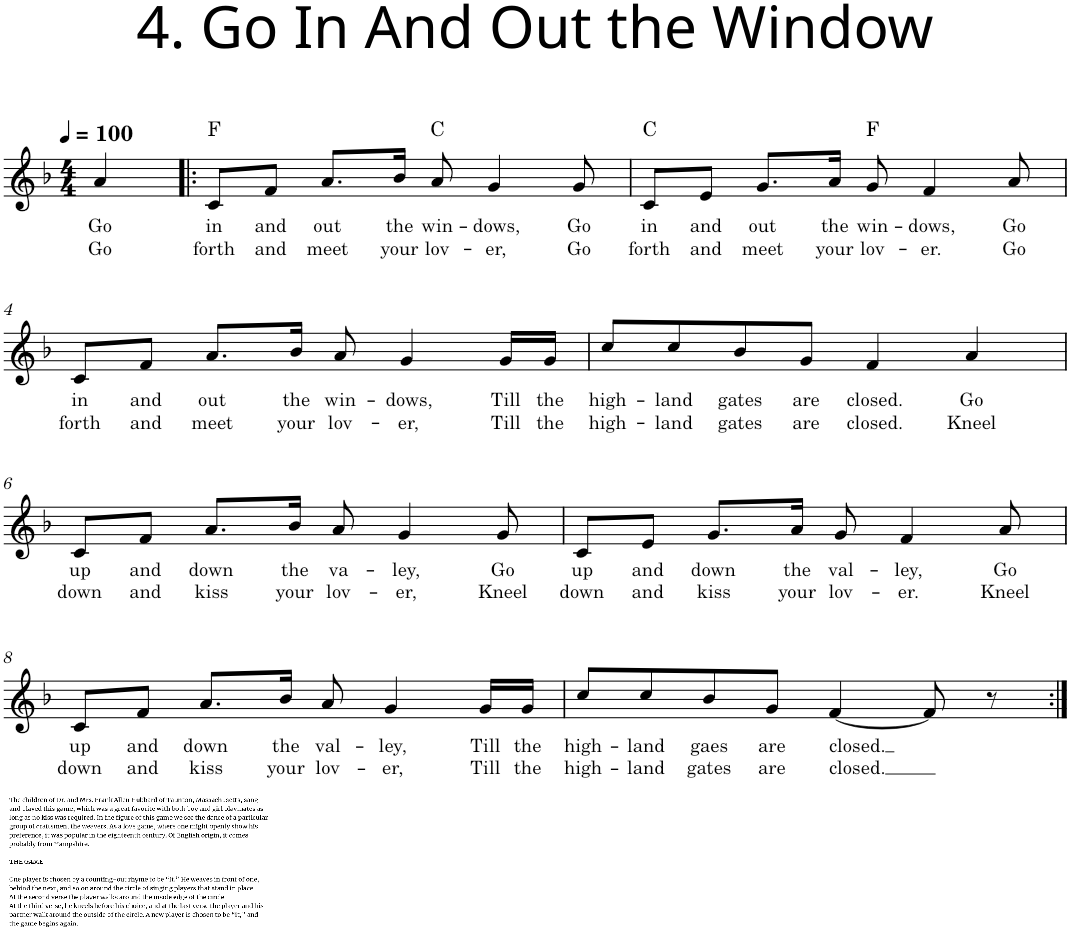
**kern	**text	**text	**harte
*part1	*part1	*part1	*part1
*staff1	*staff1	*staff1	*
*I"Violin	*	*	*
*I'Vln	*	*	*
*clefG2	*	*	*
*k[b-]	*	*	*
*M4/4	*	*	*
*MM100	*	*	*
=1	=1	=1	=1
!	!LO:LY:b	!LO:LY:b	!
4a/	Go	Go	.
=2!|:	=2!|:	=2!|:	=2!|:
!	!LO:LY:b	!LO:LY:b	!
8c/L	in	forth	F:maj
!	!LO:LY:b	!LO:LY:b	!
8f/J	and	and	.
!	!LO:LY:b	!LO:LY:b	!
8.a/L	out	meet	.
!	!LO:LY:b	!LO:LY:b	!
16b-/Jk	the	your	.
!	!LO:LY:b	!LO:LY:b	!
8a/	win-	lov-	C:maj
!	!LO:LY:b	!LO:LY:b	!
4g/	-dows,	-er,	.
!	!LO:LY:b	!LO:LY:b	!
8g/	Go	Go	.
=3	=3	=3	=3
!	!LO:LY:b	!LO:LY:b	!
8c/L	in	forth	C:maj
!	!LO:LY:b	!LO:LY:b	!
8e/J	and	and	.
!	!LO:LY:b	!LO:LY:b	!
8.g/L	out	meet	.
!	!LO:LY:b	!LO:LY:b	!
16a/Jk	the	your	.
!	!LO:LY:b	!LO:LY:b	!
8g/	win-	lov-	F:maj
!	!LO:LY:b	!LO:LY:b	!
4f/	-dows,	-er.	.
!	!LO:LY:b	!LO:LY:b	!
8a/	Go	Go	.
!!LO:LB:g=z
=4	=4	=4	=4
!	!LO:LY:b	!LO:LY:b	!
8c/L	in	forth	.
!	!LO:LY:b	!LO:LY:b	!
8f/J	and	and	.
!	!LO:LY:b	!LO:LY:b	!
8.a/L	out	meet	.
!	!LO:LY:b	!LO:LY:b	!
16b-/Jk	the	your	.
!	!LO:LY:b	!LO:LY:b	!
8a/	win-	lov-	.
!	!LO:LY:b	!LO:LY:b	!
4g/	-dows,	-er,	.
!	!LO:LY:b	!LO:LY:b	!
16g/LL	Till	Till	.
!	!LO:LY:b	!LO:LY:b	!
16g/JJ	the	the	.
=5	=5	=5	=5
!	!LO:LY:b	!LO:LY:b	!
8cc/L	high-	high-	.
!	!LO:LY:b	!LO:LY:b	!
8cc/	-land	-land	.
!	!LO:LY:b	!LO:LY:b	!
8b-/	gates	gates	.
!	!LO:LY:b	!LO:LY:b	!
8g/J	are	are	.
!	!LO:LY:b	!LO:LY:b	!
4f/	closed.	closed.	.
!	!LO:LY:b	!LO:LY:b	!
4a/	Go	Kneel	.
!!LO:LB:g=z
=6	=6	=6	=6
!	!LO:LY:b	!LO:LY:b	!
8c/L	up	down	.
!	!LO:LY:b	!LO:LY:b	!
8f/J	and	and	.
!	!LO:LY:b	!LO:LY:b	!
8.a/L	down	kiss	.
!	!LO:LY:b	!LO:LY:b	!
16b-/Jk	the	your	.
!	!LO:LY:b	!LO:LY:b	!
8a/	va-	lov-	.
!	!LO:LY:b	!LO:LY:b	!
4g/	-ley,	-er,	.
!	!LO:LY:b	!LO:LY:b	!
8g/	Go	Kneel	.
=7	=7	=7	=7
!	!LO:LY:b	!LO:LY:b	!
8c/L	up	down	.
!	!LO:LY:b	!LO:LY:b	!
8e/J	and	and	.
!	!LO:LY:b	!LO:LY:b	!
8.g/L	down	kiss	.
!	!LO:LY:b	!LO:LY:b	!
16a/Jk	the	your	.
!	!LO:LY:b	!LO:LY:b	!
8g/	val-	lov-	.
!	!LO:LY:b	!LO:LY:b	!
4f/	-ley,	-er.	.
!	!LO:LY:b	!LO:LY:b	!
8a/	Go	Kneel	.
!!LO:LB:g=z
=8	=8	=8	=8
!	!LO:LY:b	!LO:LY:b	!
8c/L	up	down	.
!	!LO:LY:b	!LO:LY:b	!
8f/J	and	and	.
!	!LO:LY:b	!LO:LY:b	!
8.a/L	down	kiss	.
!	!LO:LY:b	!LO:LY:b	!
16b-/Jk	the	your	.
!	!LO:LY:b	!LO:LY:b	!
8a/	val-	lov-	.
!	!LO:LY:b	!LO:LY:b	!
4g/	-ley,	-er,	.
!	!LO:LY:b	!LO:LY:b	!
16g/LL	Till	Till	.
!	!LO:LY:b	!LO:LY:b	!
16g/JJ	the	the	.
=9	=9	=9	=9
!	!LO:LY:b	!LO:LY:b	!
8cc/L	high-	high-	.
!	!LO:LY:b	!LO:LY:b	!
8cc/	-land	-land	.
!	!LO:LY:b	!LO:LY:b	!
8b-/	gaes	gates	.
!	!LO:LY:b	!LO:LY:b	!
8g/J	are	are	.
!	!LO:LY:b	!LO:LY:b	!
[4f/	closed.	closed.	.
8f/]	.	.	.
8r	.	.	.
=:|!	=:|!	=:|!	=:|!
*-	*-	*-	*-
